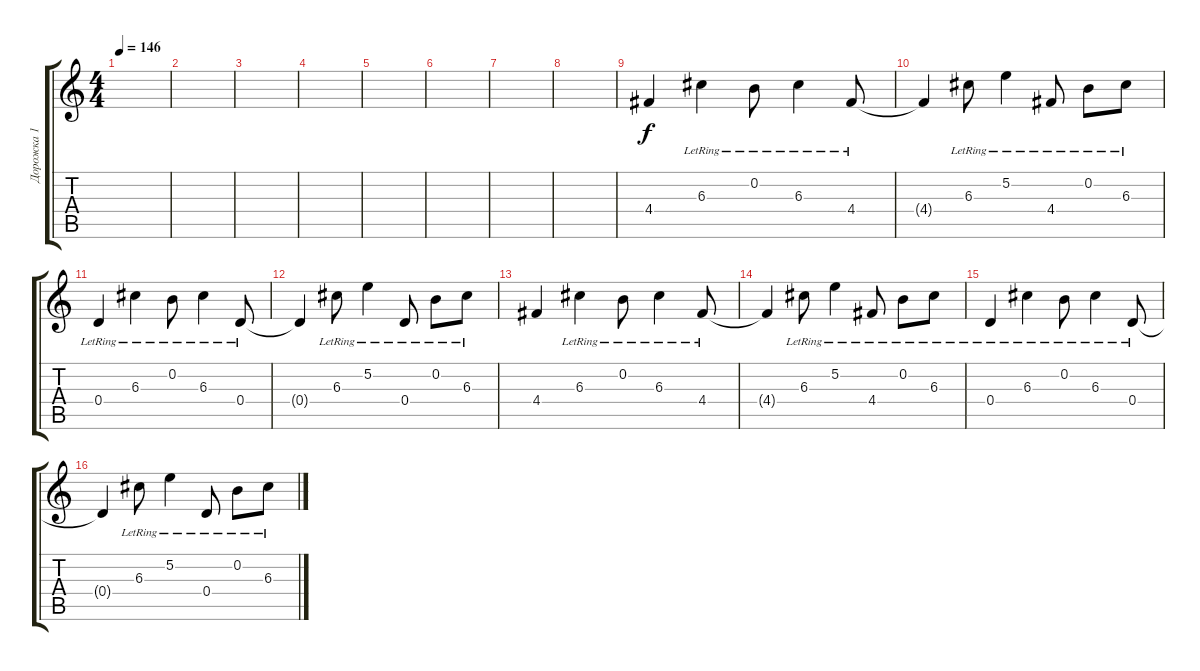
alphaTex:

\track ("Дорожка 1" "Дорожка 1") {instrument overdrivenguitar}
\staff {score tabs}
\tuning (E4 B3 G3 D3 A2 E2) {hide}
\ts (4 4)
\tempo 146
\clef g2
\ks c
|
|
|
|
|
|
|
|
4.4.4{instrument electricguitarclean} 6.3{lr}.4 0.2{lr}.8 6.3{lr}.4 4.4{lr}.8 |
4.4{t}.4 6.3{lr}.8 5.2{lr}.4 4.4{lr}.8 0.2{lr}.8 6.3{lr}.8 |
0.4{lr}.4 6.3{lr}.4 0.2{lr}.8 6.3{lr}.4 0.4{lr}.8 |
0.4{t}.4 6.3{lr}.8 5.2{lr}.4 0.4{lr}.8 0.2{lr}.8 6.3{lr}.8 |
4.4.4 6.3{lr}.4 0.2{lr}.8 6.3{lr}.4 4.4{lr}.8 |
4.4{t}.4 6.3{lr}.8 5.2{lr}.4 4.4{lr}.8 0.2{lr}.8 6.3{lr}.8 |
0.4{lr}.4 6.3{lr}.4 0.2{lr}.8 6.3{lr}.4 0.4{lr}.8 |
0.4{t}.4 6.3{lr}.8 5.2{lr}.4 0.4{lr}.8 0.2{lr}.8 6.3{lr}.8
